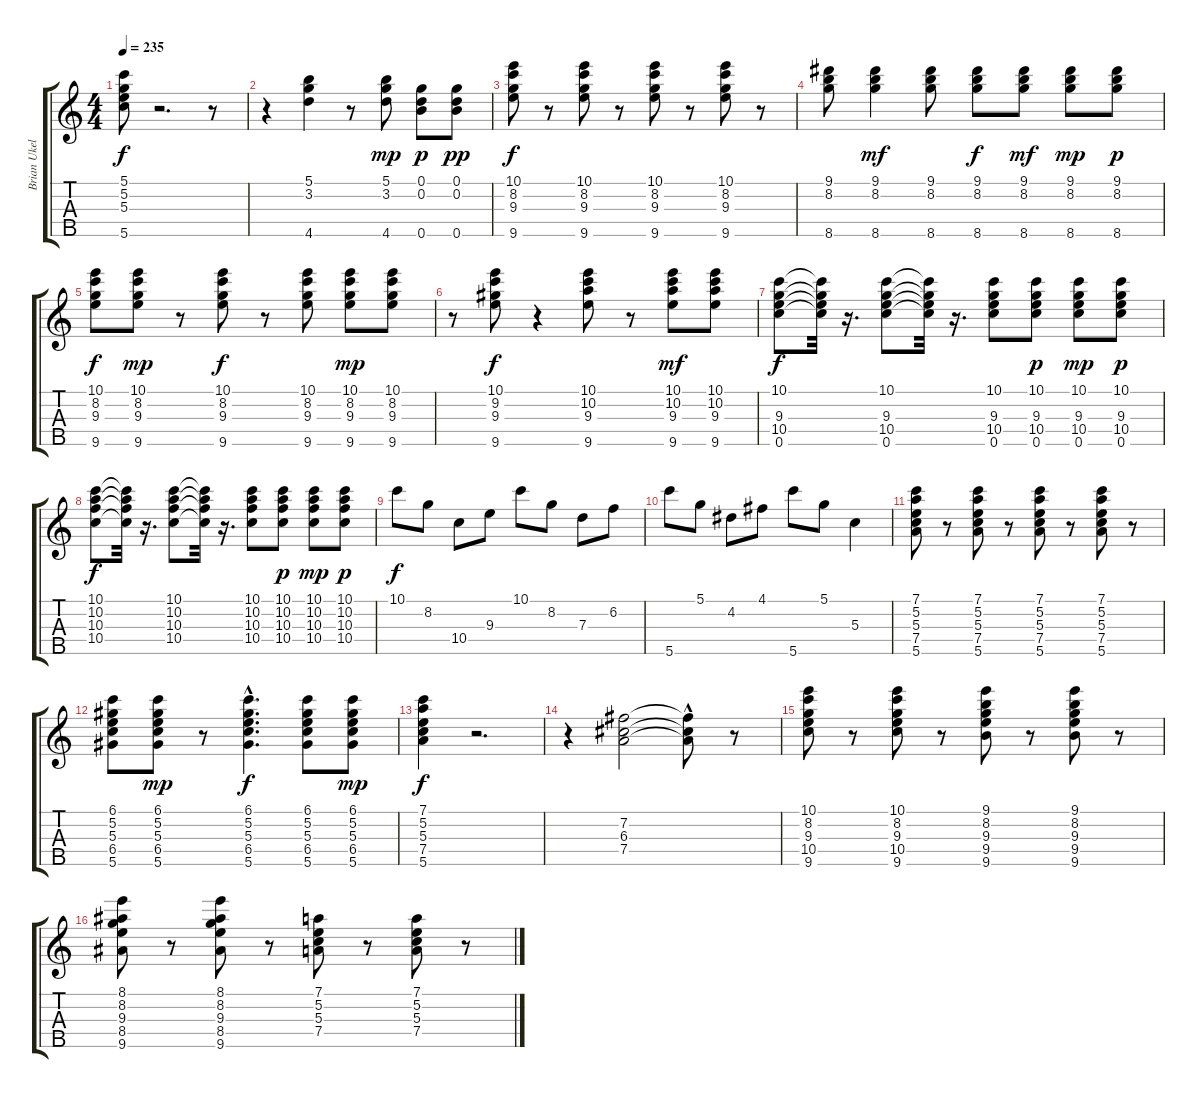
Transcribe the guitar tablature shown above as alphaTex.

\track ("Brian Ukelele banjo 2" "Brian Ukel") {instrument banjo}
\staff {score tabs}
\tuning (D4 B3 G3 D3 G4) {hide}
\displaytranspose 12
\ts (4 4)
\tempo 235
\clef g2
\ks c
(5.1 5.2 5.3 5.5).8{dy f} r.2{d} r.8 |
r.4 (5.1 3.2 4.5).4 r.8 (5.1 3.2 4.5).8{dy mp} (0.1 0.2 0.5).8{dy p} (0.1 0.2 0.5).8{dy pp} |
(10.1 8.2 9.3 9.5).8{dy f} r.8 (10.1 8.2 9.3 9.5).8 r.8 (10.1 8.2 9.3 9.5).8 r.8 (10.1 8.2 9.3 9.5).8 r.8 |
(9.1 8.2 8.5).8 (9.1 8.2 8.5).4{dy mf} (9.1 8.2 8.5).8 (9.1 8.2 8.5).8{dy f} (9.1 8.2 8.5).8{dy mf} (9.1 8.2 8.5).8{dy mp} (9.1 8.2 8.5).8{dy p} |
(10.1 8.2 9.3 9.5).8{dy f} (10.1 8.2 9.3 9.5).8{dy mp} r.8 (10.1 8.2 9.3 9.5).8{dy f} r.8 (10.1 8.2 9.3 9.5).8 (10.1 8.2 9.3 9.5).8{dy mp} (10.1 8.2 9.3 9.5).8 |
r.8 (10.1 9.2 9.3 9.5).8{dy f} r.4 (10.1 10.2 9.3 9.5).8 r.8 (10.1 10.2 9.3 9.5).8{dy mf} (10.1 10.2 9.3 9.5).8 |
(10.1 9.3 10.4 0.5).8{dy f} (10.1{t} 9.3{t} 10.4{t} 0.5{t}).32 r.16{d} (10.1 9.3 10.4 0.5).8 (10.1{t} 9.3{t} 10.4{t} 0.5{t}).32 r.16{d} (10.1 9.3 10.4 0.5).8 (10.1 9.3 10.4 0.5).8{dy p} (10.1 9.3 10.4 0.5).8{dy mp} (10.1 9.3 10.4 0.5).8{dy p} |
(10.1 10.2 10.3 10.4).8{dy f} (10.1{t} 10.2{t} 10.3{t} 10.4{t}).32 r.16{d} (10.1 10.2 10.3 10.4).8 (10.1{t} 10.2{t} 10.3{t} 10.4{t}).32 r.16{d} (10.1 10.2 10.3 10.4).8 (10.1 10.2 10.3 10.4).8{dy p} (10.1 10.2 10.3 10.4).8{dy mp} (10.1 10.2 10.3 10.4).8{dy p} |
10.1.8{dy f} 8.2.8 10.4.8 9.3.8 10.1.8 8.2.8 7.3.8 6.2.8 |
5.5.8 5.1.8 4.2.8 4.1.8 5.5.8 5.1.8 5.3.4 |
(7.1 5.2 5.3 7.4 5.5).8 r.8 (7.1 5.2 5.3 7.4 5.5).8 r.8 (7.1 5.2 5.3 7.4 5.5).8 r.8 (7.1 5.2 5.3 7.4 5.5).8 r.8 |
(6.1 5.2 5.3 6.4 5.5).8 (6.1 5.2 5.3 6.4 5.5).8{dy mp} r.8 (6.1{hac} 5.2{hac} 5.3{hac} 6.4{hac} 5.5{hac}).4{d dy f} (6.1 5.2 5.3 6.4 5.5).8 (6.1 5.2 5.3 6.4 5.5).8{dy mp} |
(7.1 5.2 5.3 7.4 5.5).4{dy f} r.2{d} |
r.4 (7.2 6.3 7.4).2 (7.2{t} 6.3{hac t} 7.4{hac t}).8 r.8 |
(10.1 8.2 9.3 10.4 9.5).8 r.8 (10.1 8.2 9.3 10.4 9.5).8 r.8 (9.1 8.2 9.3 9.4 9.5).8 r.8 (9.1 8.2 9.3 9.4 9.5).8 r.8 |
(8.1 8.2 9.3 8.4 9.5).8 r.8 (8.1 8.2 9.3 8.4 9.5).8 r.8 (7.1 5.2 5.3 7.4).8 r.8 (7.1 5.2 5.3 7.4).8 r.8
